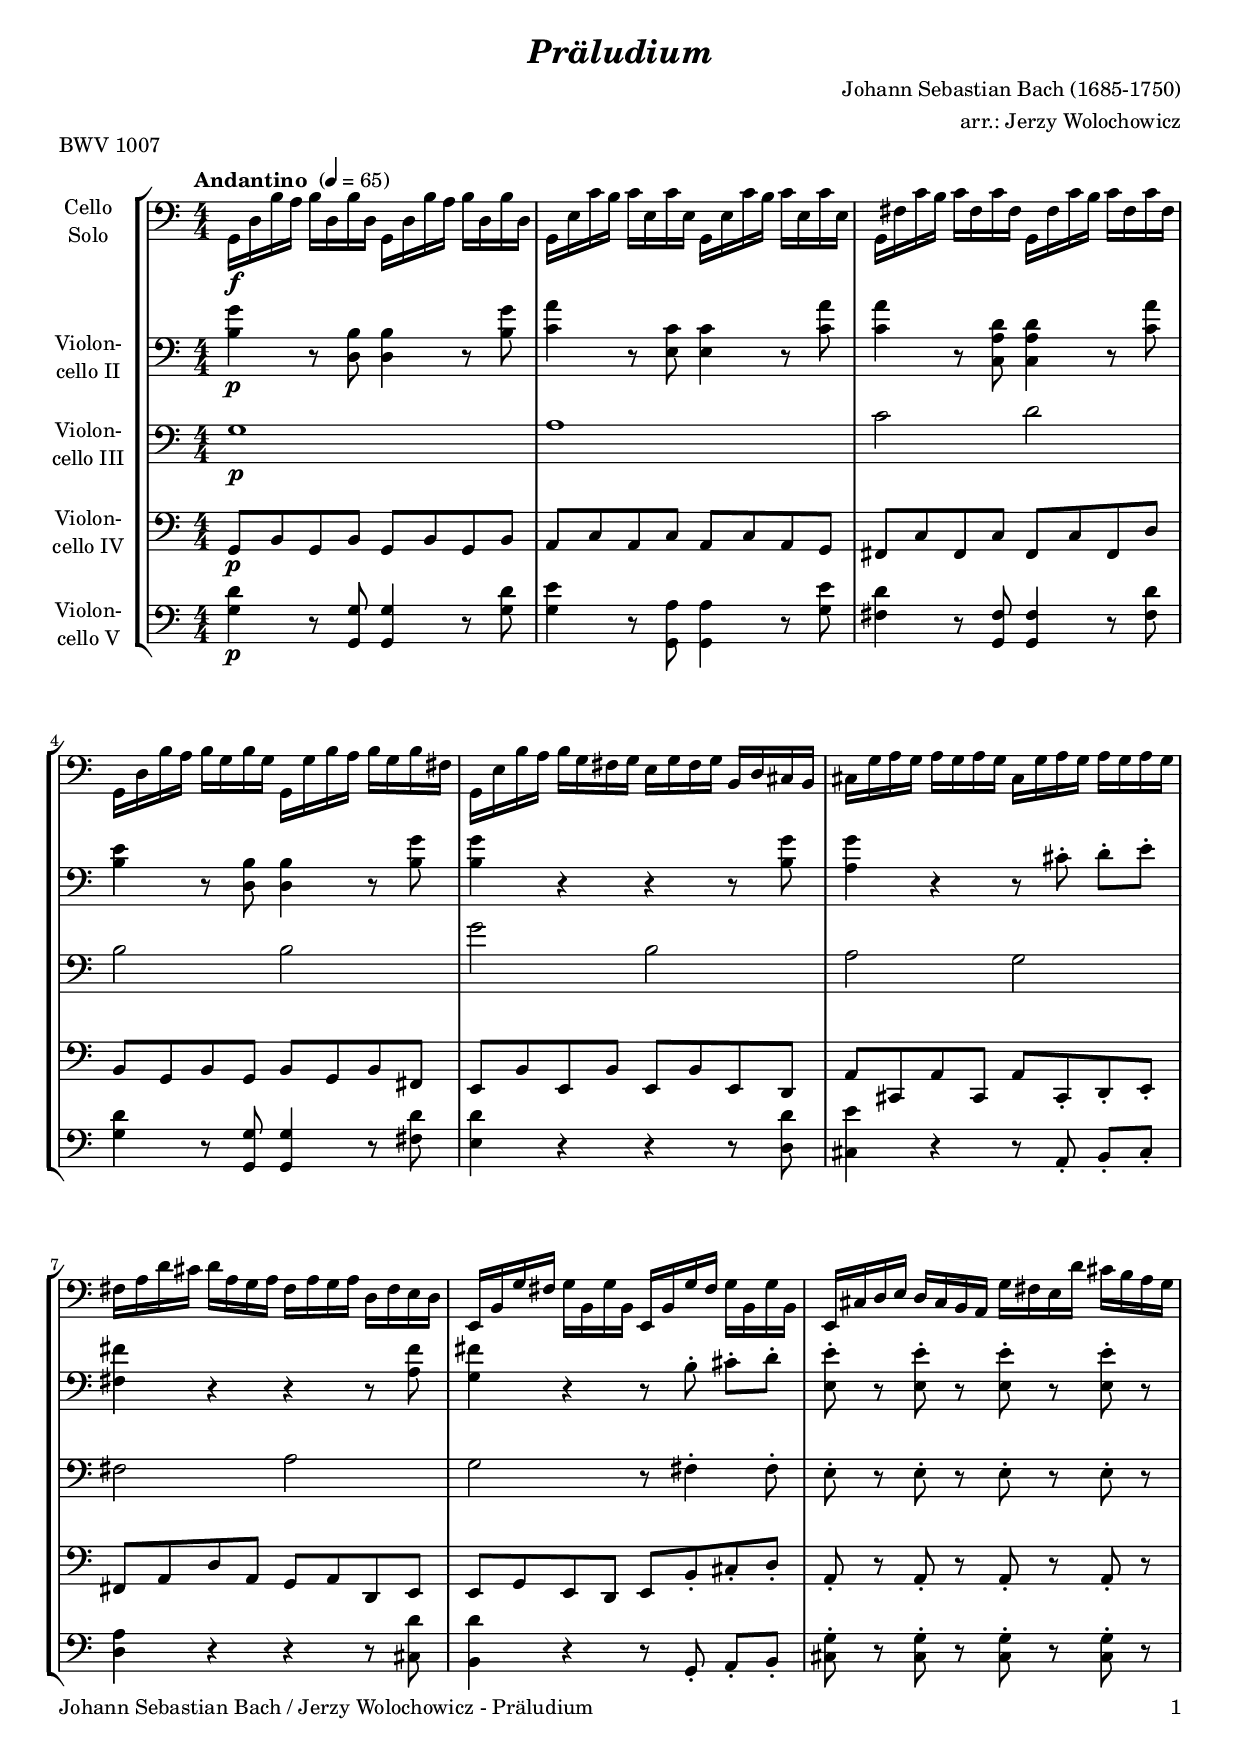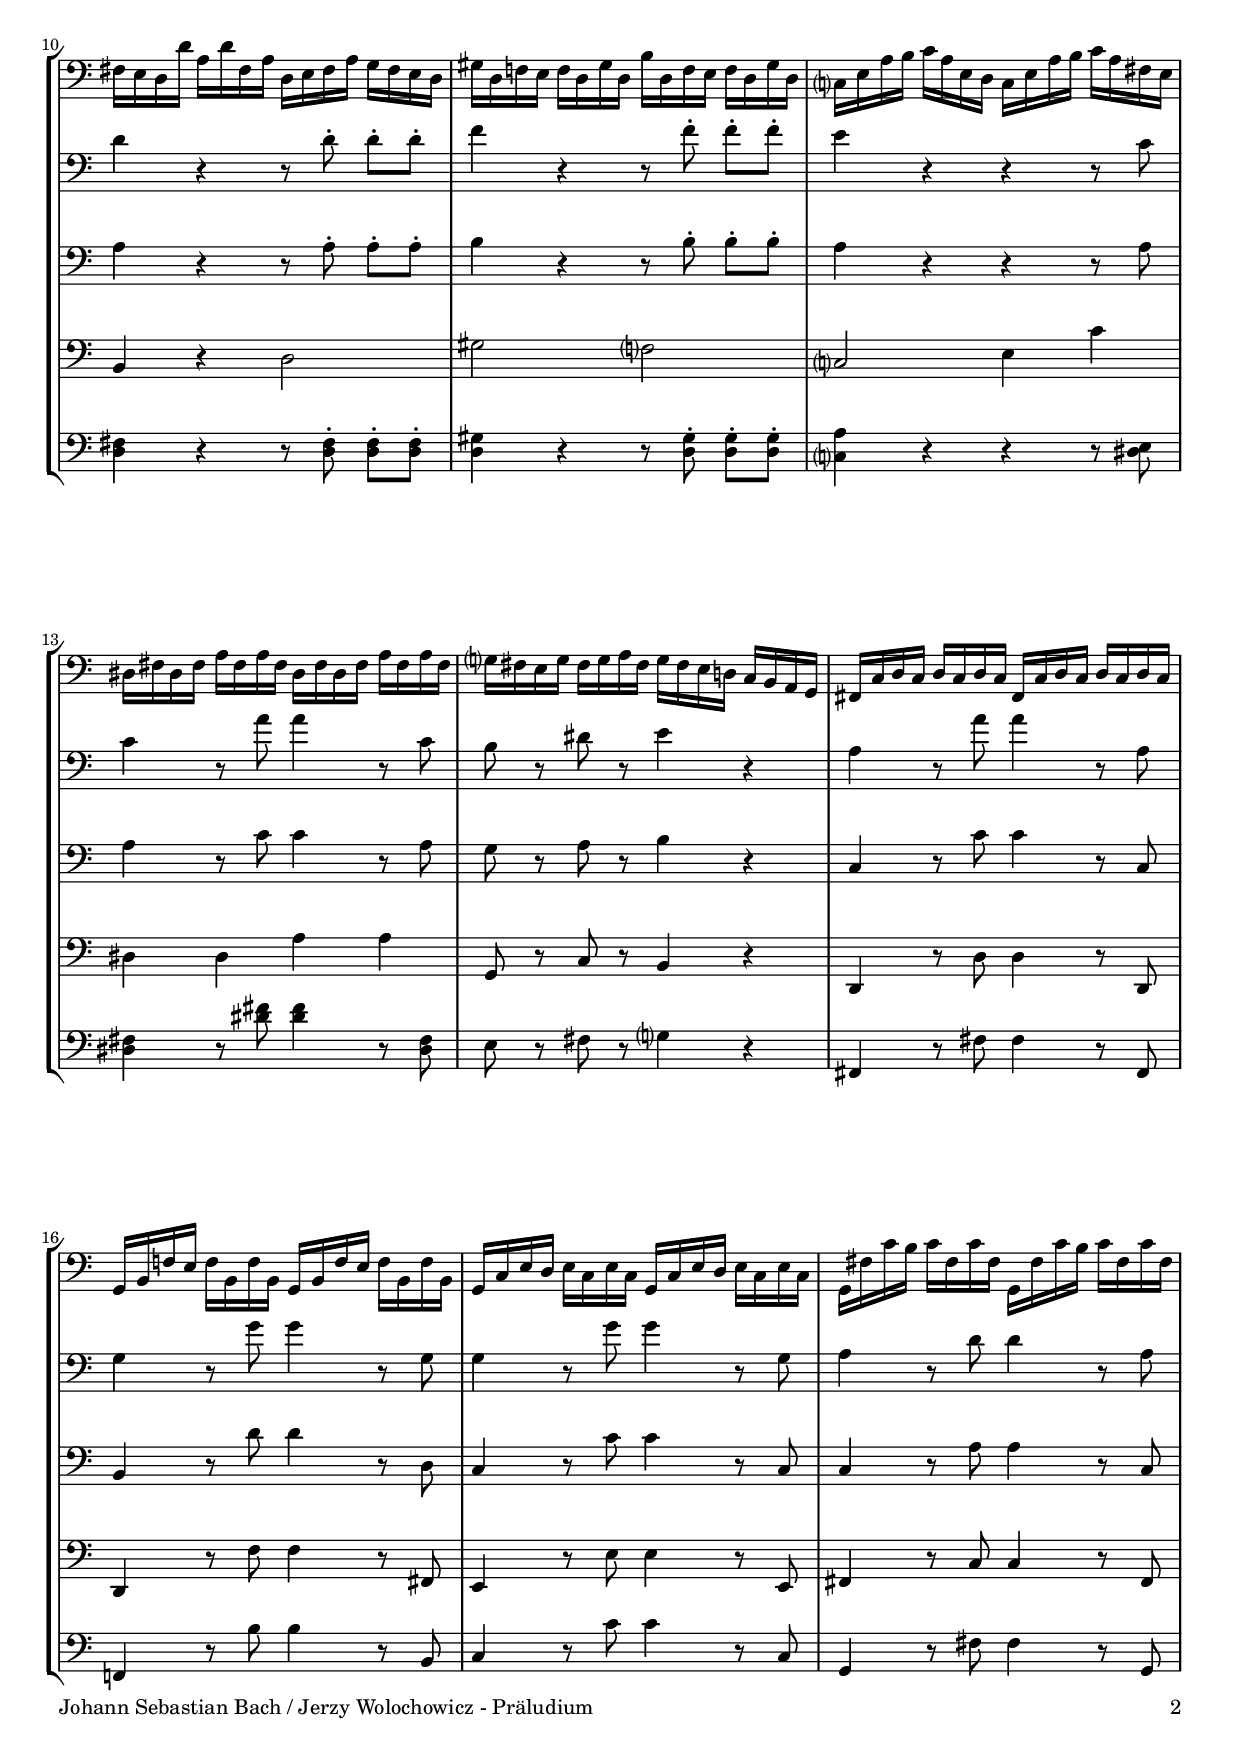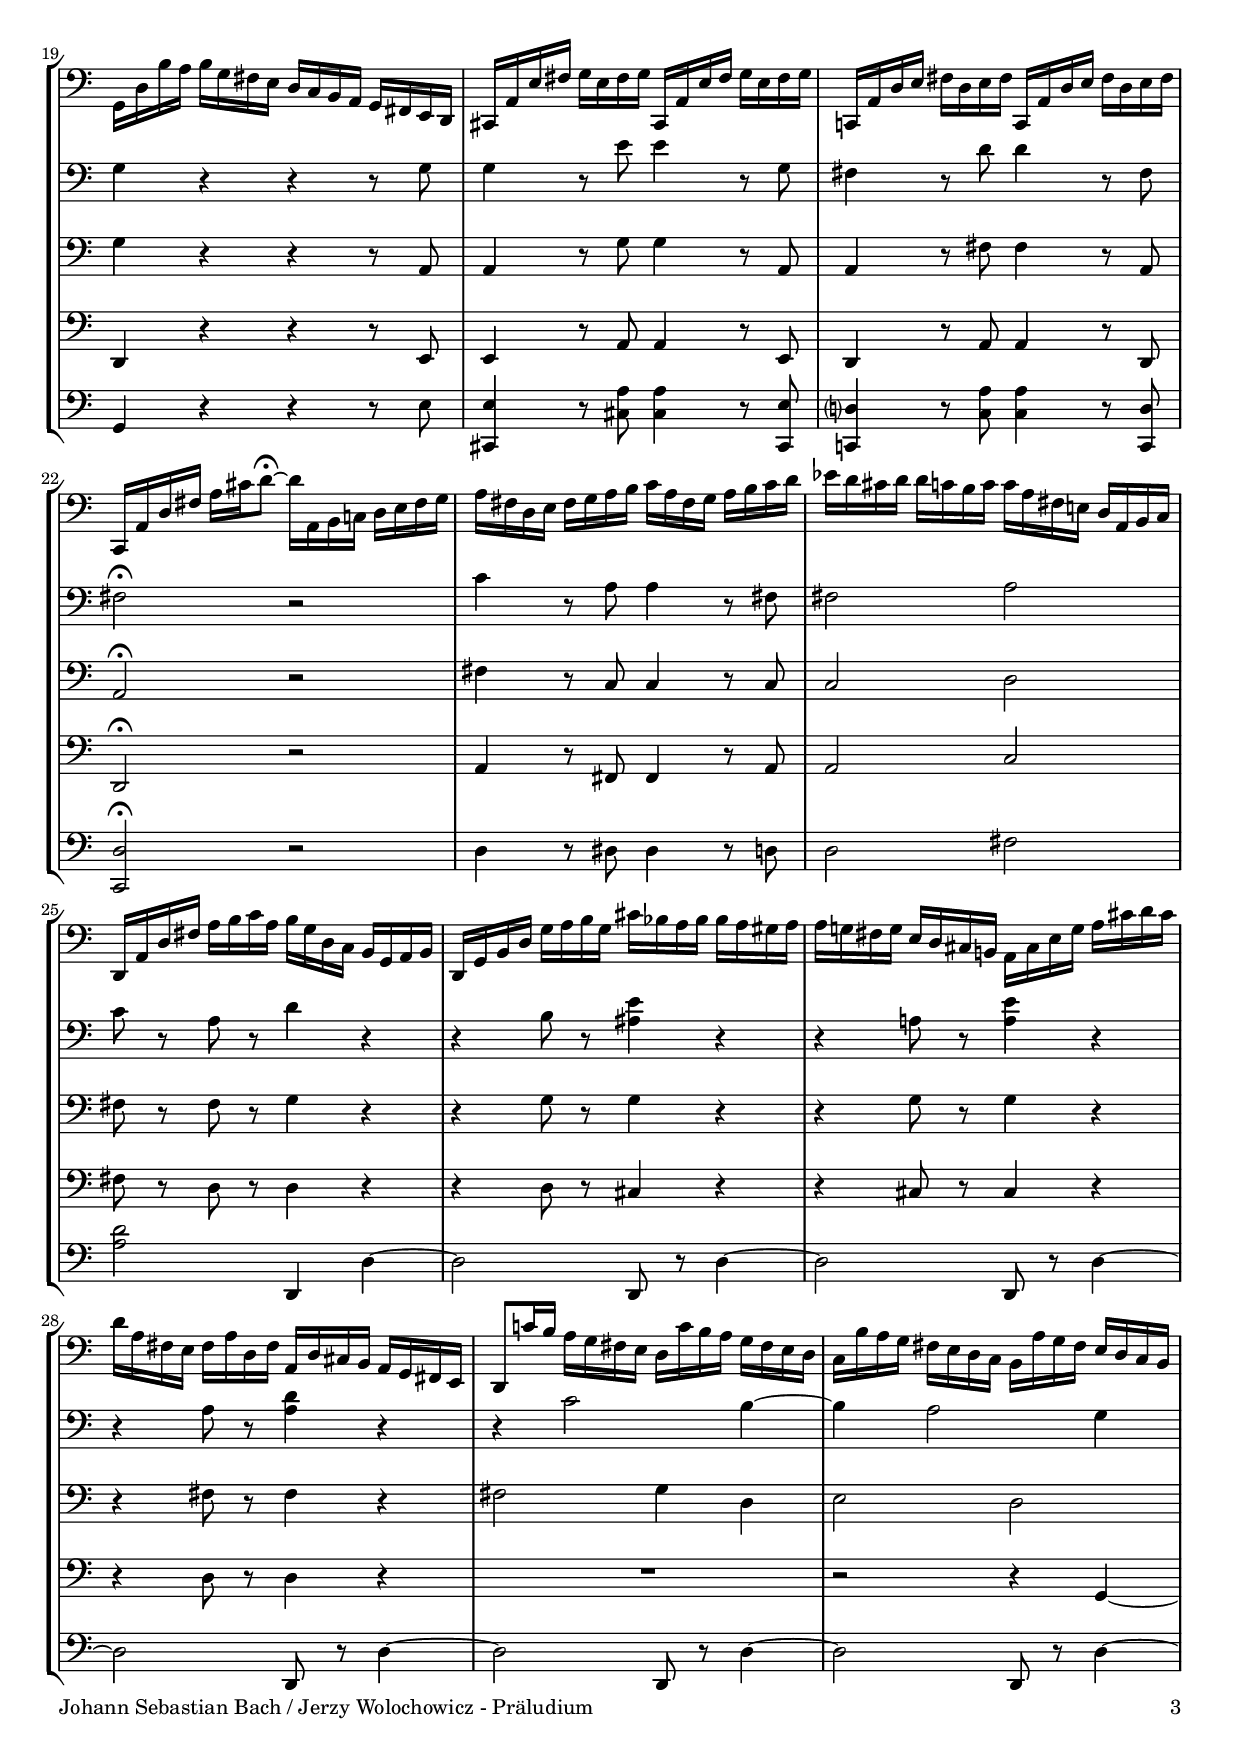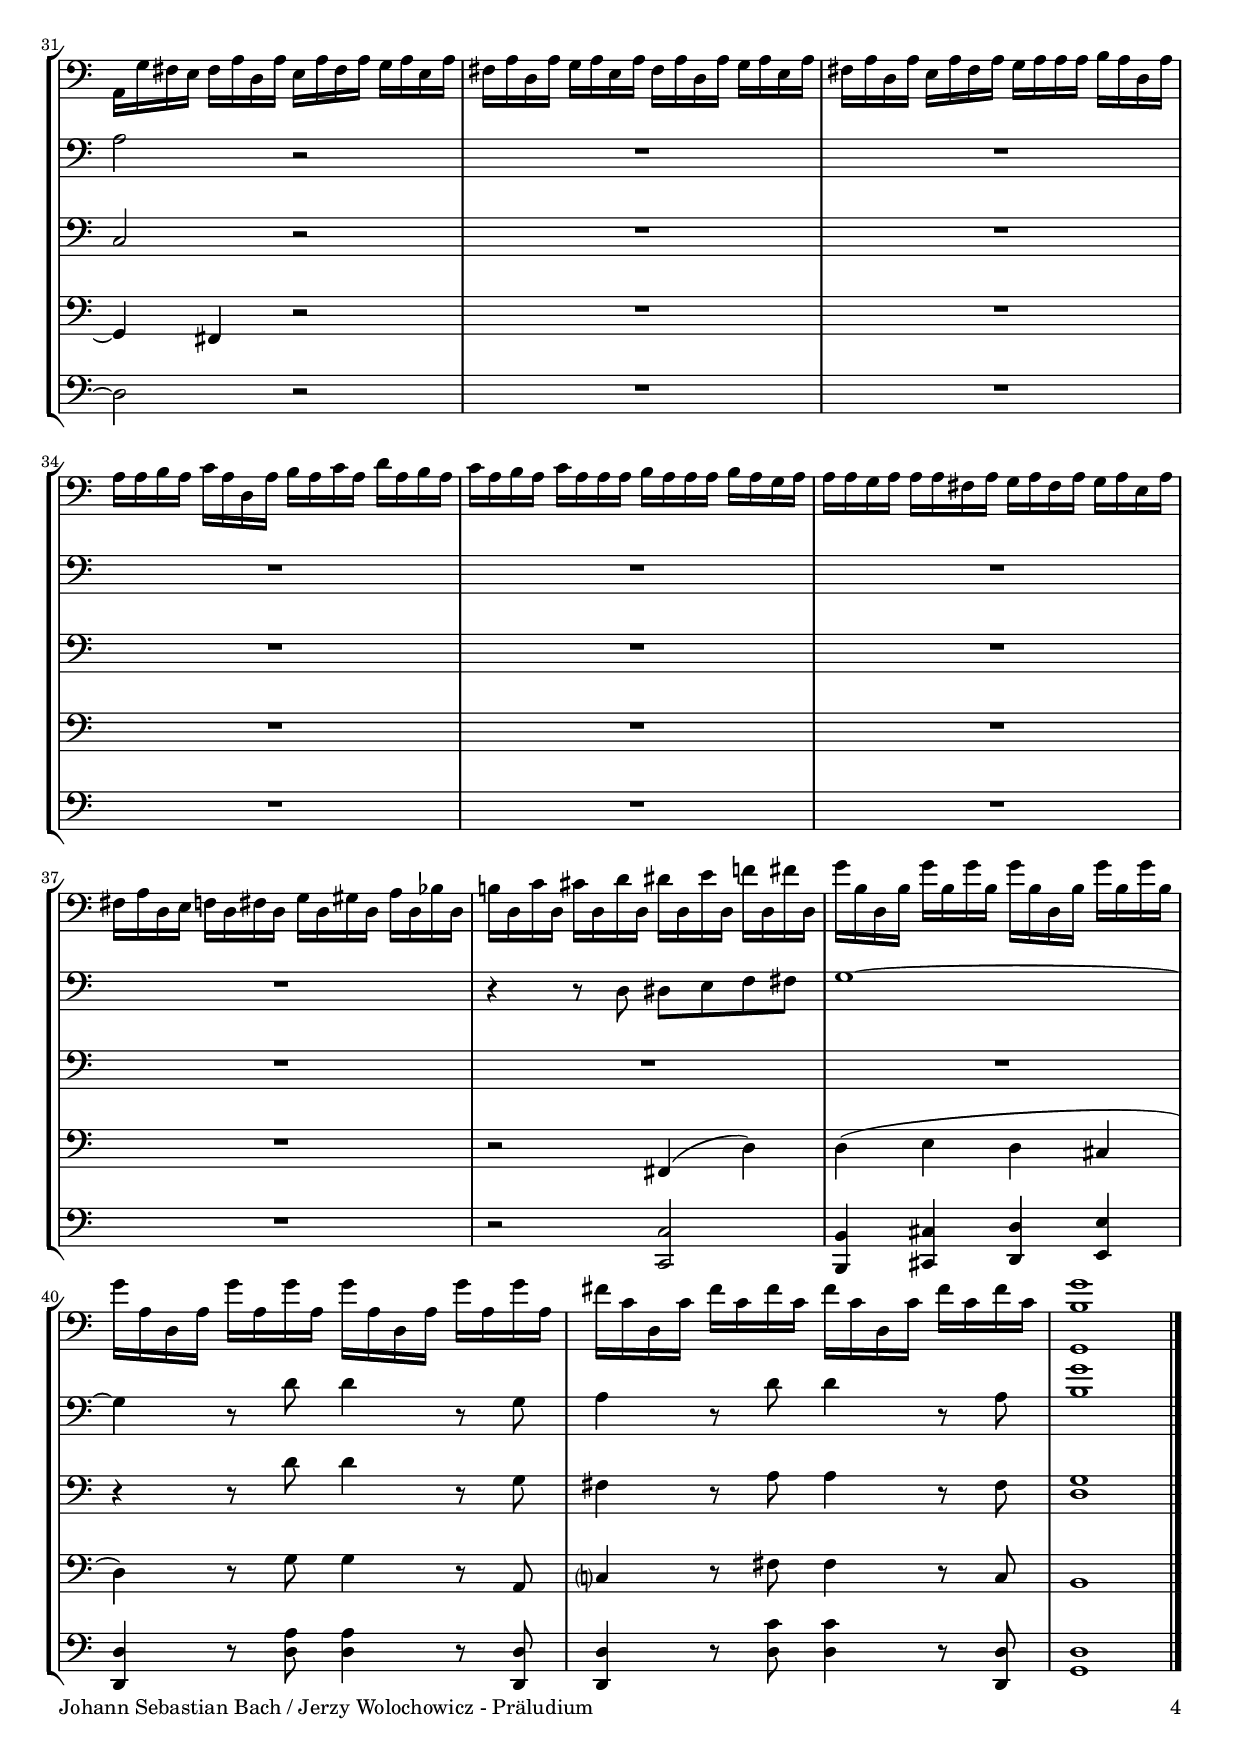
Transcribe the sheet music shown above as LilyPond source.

\version "2.18.2"
\include "deutsch.ly"

#(set-global-staff-size 18)

\header {
  title     = \markup \bold \italic "Präludium"
  composer  = "Johann Sebastian Bach (1685-1750)"
  arranger  = "arr.: Jerzy Wolochowicz"
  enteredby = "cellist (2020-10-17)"
  piece     = "BWV 1007"
}

voiceconsts = {
 \key c \major
 \time 4/4
 \clef "bass"
 \numericTimeSignature
 \compressFullBarRests
 \tempo "Andantino " 4=65
}

mihi = "clarinet"
milo = "cello"

va = \relative c {
  \voiceconsts

  g16\f d' h' a h d, h' d, g, d' h' a h d, h' d,
  g, e' c' h c e, c' e, g, e' c' h c e, c' e,
  g, fis' c' h c fis, c' fis, g, fis' c' h c fis, c' fis,

  g, d' h' a h g h g g, g' h a h g h fis
  g, e' h' a h g fis g e g fis g h, d cis h
  cis g' a g a g a g cis, g' a g a g a g

  fis a d cis d a g a fis a g a d, fis e d
  e, h' g' fis g h, g' h, e, h' g' fis g h, g' h,

  e, cis' d e d cis h a g' fis e d' cis h a g
  fis e d d' a d fis, a d, e fis a g fis e d

  gis d f! e f d gis d h' d, f e f d gis d
  c? e a h c a e d c e a h c a fis! e
  dis fis dis fis a fis a fis dis fis dis fis a fis a fis

  g? fis e g fis g a fis g fis e d! c h a g
  fis c' d c d c d c fis, c' d c d c d c
  g h f'! e f h, f' h, g h f' e f h, f' h,

  g c e d e c e c g c e d e c e c
  g fis' c' h c fis, c' fis, g, fis' c' h c fis, c' fis,
  g, d' h' a h g fis e d c h a g fis e d

  cis a' e' fis g e fis g cis,, a' e' fis g e fis g
  c,,! a' d e fis d e fis c, a' d e fis d e fis

  c, a' d fis a cis d8~\fermata d16 a, h c! d e fis g
  a fis d e fis g a h c a fis g a h c d

  es d cis d d c h c c a fis e! d a h c
  d, a' d fis a h c a h g d c h g a h

  d, g h d g a h g cis b a b b a gis a
  a g! fis g e d cis h! a cis e g a cis d cis

  d a fis e fis a d, fis a, d cis h a g fis e
  d8 c''!16 h a g fis e d c' h a g fis e d
  c h' a g fis e d c h a' g fis e d c h

  a g' fis e fis a d, a' e a fis a g a e a
  fis a d, a' g a e a fis a d, a' g a e a
  fis a d, a' e a fis a g a a a h a d, a'

  a a h a c a d, a' h a c a d a h a
  c a h a c a a a h a a a h a g a
  a a g a a a fis a g a fis a g a e a

  fis a d, e f d fis d g d gis d a' d, b' d,
  h'! d, c' d, cis' d, d' d, dis' d, e' d, f'! d, fis' d,

  g' h, d, h' g' h, g' h, g' h, d, h' g' h, g' h,
  g' a, d, a' g' a, g' a, g' a, d, a' g' a, g' a,

  fis'! c d, c' fis c fis c fis c d, c' fis c fis c
  <g, h' g'>1 \bar "|."
}

vb = \relative c' {
  \voiceconsts

  <h g'>4\p r8 <d, h'> <d h'>4 r8 <h' g'>
  <c a'>4 r8 <e, c'> <e c'>4 r8 <c' a'>
  <c a'>4 r8 <c, a' d> <c a' d>4 r8 <c' a'>
  <h e>4 r8 <d, h'> <d h'>4 r8 <h' g'>
  <h g'>4 r r r8 <h g'>

  <a g'>4 r r8 cis-. d[-. e]-.
  <fis, fis'>4 r r r8 <a fis'>
  <g fis'>4 r r8 h-. cis[-. d]-.
  <e, e'>-. r <e e'>-. r <e e'>-. r <e e'>-. r
  d'4 r r8 d-. d[-. d]-.

  f4 r r8 f-. f[-. f]-.
  e4 r r r8 c
  c4 r8 a' a4 r8 c,
  h r dis r e4 r
  a, r8 a' a4 r8 a,

  g4 r8 g' g4 r8 g,
  g4 r8 g' g4 r8 g,
  a4 r8 d d4 r8 a
  g4 r r r8 g
  g4 r8 e' e4 r8 g,

  fis4 r8 d' d4 r8 fis,
  fis2\fermata r
  c'4 r8 a a4 r8 fis
  fis2 a
  c8 r a r d4 r
  r h8 r <ais e'>4 r

  r a!8 r <a e'>4 r
  r a8 r <a d>4 r
  r c2 h4~
  h a2 g4
  a2 r
  R1*6
  r4 r8 d, dis e f fis
  g1~
  g4 r8 d' d4 r8 g,
  a4 r8 d d4 r8 a
  <h g'>1 \bar "|."
}

vc = \relative c' {
  \voiceconsts

  g1\p
  a
  c2 d
  h h
  g' h,
  a g
  fis a
  g r8 fis4-. fis8-.

  e-. r e-. r e-. r e-. r
  a4 r r8 a-. a[-. a]-.
  h4 r r8 h-. h[-. h]-.
  a4 r r r8 a
  a4 r8 c c4 r8 a

  g r a r h4 r
  c, r8 c' c4 r8 c,
  h4 r8 d' d4 r8 d,
  c4 r8 c' c4 r8 c,
  c4 r8 a' a4 r8 c,

  g'4 r r r8 a,
  a4 r8 g' g4 r8 a,
  a4 r8 fis' fis4 r8 a,
  a2\fermata r
  fis'4 r8 c c4 r8 c
  c2 d

  fis8 r fis r g4 r
  r g8 r g4 r
  r g8 r g4 r
  r fis8 r fis4 r
  fis2 g4 d
  e2 d

  c r
  R1*8
  r4 r8 d' d4 r8 g,
  fis4 r8 a a4 r8 fis
  <d g>1 \bar "|."
}

vd = \relative c {
  \voiceconsts

  g8\p h g h g h g h
  a c a c a c a g
  fis c' fis, c' fis, c' fis, d'
  h g h g h g h fis

  e h' e, h' e, h' e, d
  a' cis, a' cis, a' cis,-. d-. e-.
  fis a d a g a d, e
  e g e d e h'-. cis-. d-.

  a-. r a-. r a-. r a-. r
  h4 r d2
  gis f?
  c? e4 c'
  dis, dis a' a
  g,8 r c r h4 r

  d, r8 d' d4 r8 d,
  d4 r8 f' f4 r8 fis,
  e4 r8 e' e4 r8 e,
  fis4 r8 c' c4 r8 fis,
  d4 r r r8 e

  e4 r8 a a4 r8 e
  d4 r8 a' a4 r8 d,
  d2\fermata r
  a'4 r8 fis fis4 r8 a
  a2 c
  fis8 r d r d4 r

  r d8 r cis4 r
  r cis8 r cis4 r
  r d8 r d4 r
  R1
  r2 r4 g,~
  g fis r2

  R1*6
  r2 fis4( d')
  d( e d cis
  d) r8 g g4 r8 a,
  c?4 r8 fis fis4 r8 c
  h1 \bar "|."
}

ve = \relative c' {
  \voiceconsts

  <g d'>4\p r8 <g, g'> <g g'>4 r8 <g' d'>
  <g e'>4 r8 <g, a'> <g a'>4 r8 <g' e'>
  <fis d'>4 r8 <g, fis'> <g fis'>4 r8 <fis' d'>
  <g d'>4 r8 <g, g'> <g g'>4 r8 <fis' d'>
  <e d'>4 r r r8 <d d'>

  <cis e'>4 r r8 a-. h[-. cis]-.
  <d a'>4 r r r8 <cis d'>
  <h d'>4 r r8 g-. a[-. h]-.
  <cis g'>-. r <cis g'>-. r <cis g'>-. r <cis g'>-. r
  <d fis>4 r r8 <d fis>-. <d fis>[-. <d fis>]-.

  <d gis>4 r r8 <d gis>-. <d gis>[-. <d gis>]-.
  <c? a'>4 r r r8 <dis e>
  <dis fis>4 r8 <dis' fis> <dis fis>4 r8 <dis, fis>
  e r fis r g?4 r
  fis, r8 fis' fis4 r8 fis,

  f!4 r8 h' h4 r8 h,
  c4 r8 c' c4 r8 c,
  g4 r8 fis' fis4 r8 g,
  g4 r r r8 e'
  <cis, e'>4 r8 <cis' a'> <cis a'>4 r8 <cis, e'>

  <c! d'?>4 r8 <c' a'> <c a'>4 r8 <c, d'>
  <c d'>2\fermata r
  d'4 r8 dis dis4 r8 d
  d2 fis
  <a d> d,,4 d'~
  d2 d,8 r d'4~

  d2 d,8 r d'4~
  d2 d,8 r d'4~
  d2 d,8 r d'4~
  d2 d,8 r d'4~
  d2 r

  R1*6
  r2 <c, c'>
  <h h'>4 <cis cis'> <d d'> <e e'>
  <d d'> r8 <d' a'> <d a'>4 r8 <d, d'>
  <d d'>4 r8 <d' c'> <d c'>4 r8 <d, d'>
  <g d'>1 \bar "|."
}


music = \new StaffGroup <<
      \new Staff {
        \set Staff.midiInstrument = \milo
        \set Staff.instrumentName = \markup \center-column { "Cello" "Solo" }
        \transpose c c { \va }
      }

      \new Staff {
        \set Staff.midiInstrument = \milo
        \set Staff.instrumentName = \markup \center-column { "Violon-" "cello II" }
        \transpose c c { \vb }
      }

      \new Staff {
        \set Staff.midiInstrument = \milo
        \set Staff.instrumentName = \markup \center-column { "Violon-" "cello III" }
        \transpose c c { \vc }
      }

      \new Staff {
        \set Staff.midiInstrument = \milo
        \set Staff.instrumentName = \markup \center-column { "Violon-" "cello IV" }
        \transpose c c { \vd }
      }

      \new Staff {
        \set Staff.midiInstrument = \milo
        \set Staff.instrumentName = \markup \center-column { "Violon-" "cello V" }
        \transpose c c { \ve }
      }
>>

\book {
   \paper {
    print-page-number = ##t
    print-first-page-number = ##t
    ragged-last-bottom = ##f
    oddHeaderMarkup = \markup \null
    evenHeaderMarkup = \markup \null
    oddFooterMarkup = \markup {
      \fill-line {
        \on-the-fly #print-page-number-check-first
        "Johann Sebastian Bach / Jerzy Wolochowicz - Präludium" \fromproperty #'page:page-number-string
      }
    }
    evenFooterMarkup = \oddFooterMarkup
  } \score {
    \music
    \layout {}
  }

  \score {
    \unfoldRepeats \music

    \midi {
      \context {
        \Score
      }
    }
  }
}